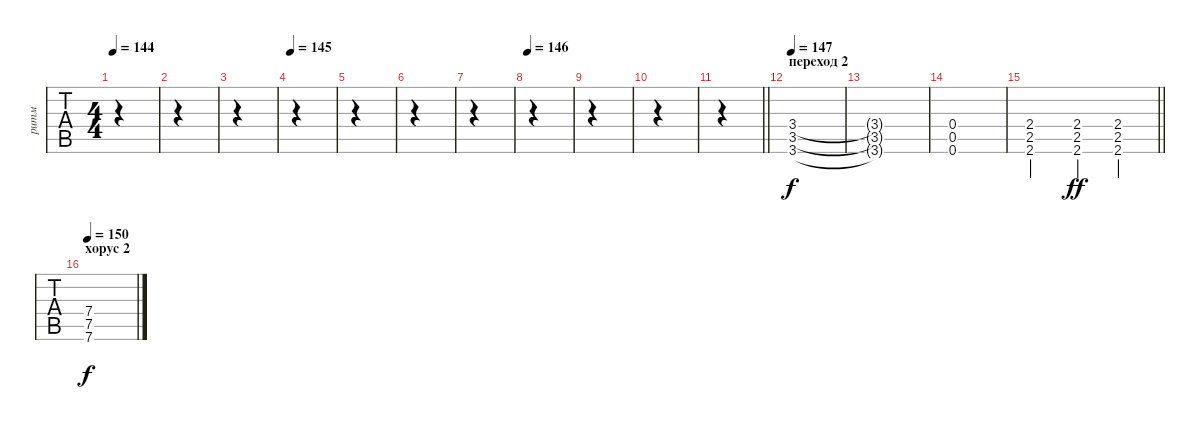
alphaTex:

\track ("ритм" "ритм") {instrument distortionguitar}
\staff {tabs}
\tuning (E4 B3 G3 D3 A2 D2) {hide}
\ts (4 4)
\tempo 144
\clef g2
\ks c
|
|
|
\tempo 145
|
|
|
|
\tempo 146
|
|
|
\barLineRight lightlight
|
\section ("" "переход 2")
\tempo 147
(3.4 3.5 3.6).1 |
(3.4{t} 3.5{t} 3.6{t}).1 |
(0.4 0.5 0.6).1 |
\barLineRight lightlight
(2.4 2.5 2.6).2 (2.4{ac} 2.5{ac} 2.6{ac}).4{dy ff} (2.4{ac} 2.5{ac} 2.6{ac}).4 |
\section ("" "хорус 2")
\tempo 150
(7.4 7.5 7.6).1{dy f}
